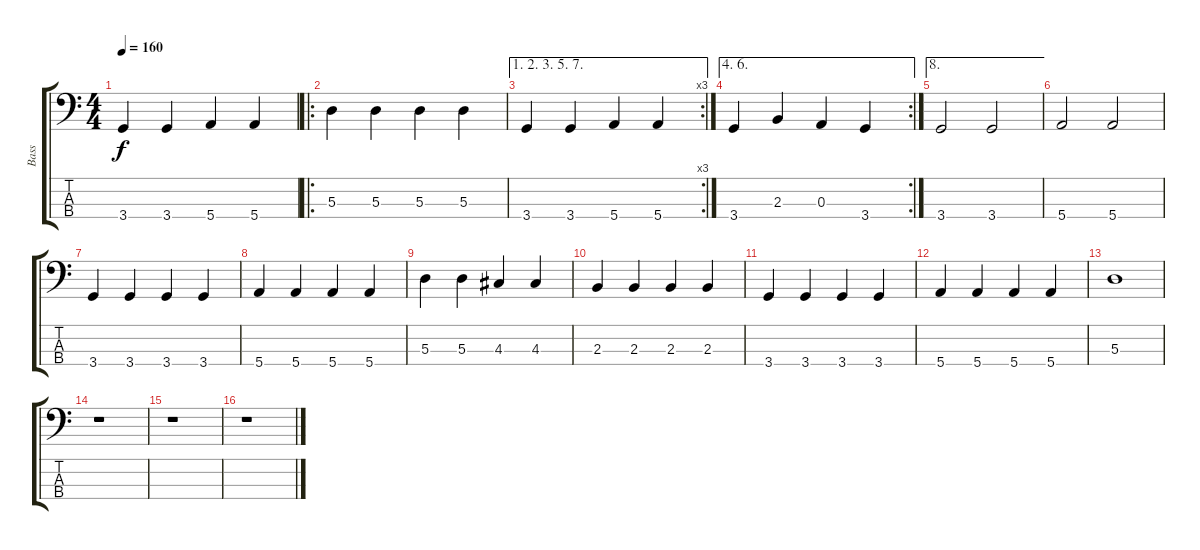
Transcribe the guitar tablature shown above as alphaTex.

\track ("Bass" "Bass") {instrument fretlessbass}
\staff {score tabs}
\tuning (G2 D2 A1 E1) {hide}
\ts (4 4)
\tempo 160
\clef f4
\ks c
3.4.4{dy f} 3.4.4 5.4.4 5.4.4 |
\ro
5.3.4 5.3.4 5.3.4 5.3.4 |
\ae (1 2 3 5 7)
\rc 3
3.4.4 3.4.4 5.4.4 5.4.4 |
\ae (4 6)
\rc 2
3.4.4 2.3.4 0.3.4 3.4.4 |
\ae 8
3.4.2 3.4.2 |
5.4.2 5.4.2 |
3.4.4 3.4.4 3.4.4 3.4.4 |
5.4.4 5.4.4 5.4.4 5.4.4 |
5.3.4 5.3.4 4.3.4 4.3.4 |
2.3.4 2.3.4 2.3.4 2.3.4 |
3.4.4 3.4.4 3.4.4 3.4.4 |
5.4.4 5.4.4 5.4.4 5.4.4 |
5.3.1 |
r.1 |
r.1 |
r.1
